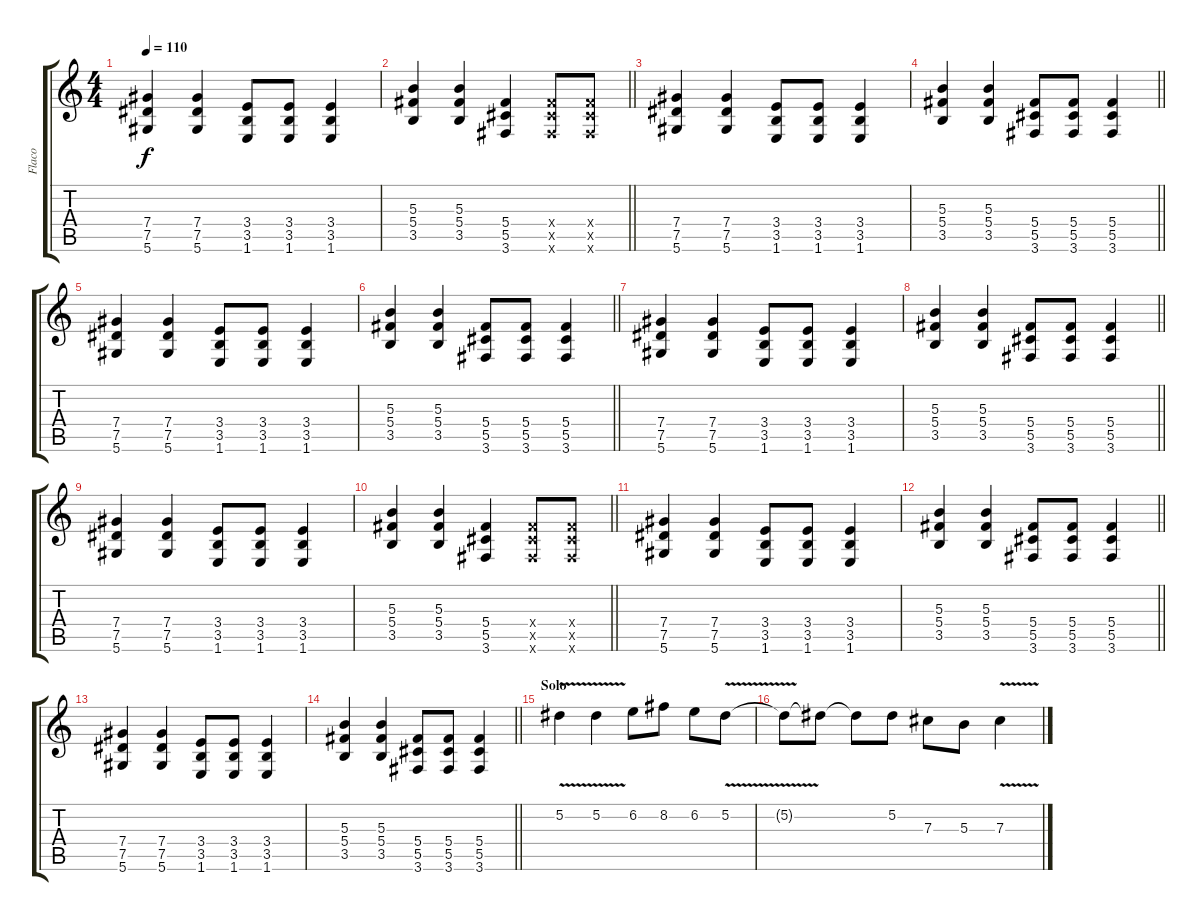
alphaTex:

\track ("Flaco" "Flaco") {instrument distortionguitar}
\staff {score tabs}
\tuning (Eb4 Bb3 Gb3 Db3 Ab2 Eb2) {hide}
\ts (4 4)
\tempo 110
\clef g2
\ks c
(7.4 7.5 5.6).4{dy f} (7.4 7.5 5.6).4 (3.4 3.5 1.6).8 (3.4 3.5 1.6).8 (3.4 3.5 1.6).4 |
\barLineRight lightlight
(5.3 5.4 3.5).4 (5.3 5.4 3.5).4 (5.4 5.5 3.6).4 (5.4{x} 5.5{x} 3.6{x}).8 (5.4{x} 5.5{x} 3.6{x}).8 |
(7.4 7.5 5.6).4 (7.4 7.5 5.6).4 (3.4 3.5 1.6).8 (3.4 3.5 1.6).8 (3.4 3.5 1.6).4 |
\barLineRight lightlight
(5.3 5.4 3.5).4 (5.3 5.4 3.5).4 (5.4 5.5 3.6).8 (5.4 5.5 3.6).8 (5.4 5.5 3.6).4 |
(7.4 7.5 5.6).4 (7.4 7.5 5.6).4 (3.4 3.5 1.6).8 (3.4 3.5 1.6).8 (3.4 3.5 1.6).4 |
\barLineRight lightlight
(5.3 5.4 3.5).4 (5.3 5.4 3.5).4 (5.4 5.5 3.6).8 (5.4 5.5 3.6).8 (5.4 5.5 3.6).4 |
(7.4 7.5 5.6).4 (7.4 7.5 5.6).4 (3.4 3.5 1.6).8 (3.4 3.5 1.6).8 (3.4 3.5 1.6).4 |
\barLineRight lightlight
(5.3 5.4 3.5).4 (5.3 5.4 3.5).4 (5.4 5.5 3.6).8 (5.4 5.5 3.6).8 (5.4 5.5 3.6).4 |
(7.4 7.5 5.6).4 (7.4 7.5 5.6).4 (3.4 3.5 1.6).8 (3.4 3.5 1.6).8 (3.4 3.5 1.6).4 |
\barLineRight lightlight
(5.3 5.4 3.5).4 (5.3 5.4 3.5).4 (5.4 5.5 3.6).4 (5.4{x} 5.5{x} 3.6{x}).8 (5.4{x} 5.5{x} 3.6{x}).8 |
(7.4 7.5 5.6).4 (7.4 7.5 5.6).4 (3.4 3.5 1.6).8 (3.4 3.5 1.6).8 (3.4 3.5 1.6).4 |
\barLineRight lightlight
(5.3 5.4 3.5).4 (5.3 5.4 3.5).4 (5.4 5.5 3.6).8 (5.4 5.5 3.6).8 (5.4 5.5 3.6).4 |
(7.4 7.5 5.6).4 (7.4 7.5 5.6).4 (3.4 3.5 1.6).8 (3.4 3.5 1.6).8 (3.4 3.5 1.6).4 |
\barLineRight lightlight
(5.3 5.4 3.5).4 (5.3 5.4 3.5).4 (5.4 5.5 3.6).8 (5.4 5.5 3.6).8 (5.4 5.5 3.6).4 |
\section ("" "Solo")
5.2{v}.4{volume 14 instrument distortionguitar} 5.2{v}.4 6.2.8 8.2.8 6.2.8 5.2{v}.8 |
5.2{t}.8 5.2{t}.8 5.2{t}.8 5.2.8 7.3.8 5.3.8 7.3{v}.4
